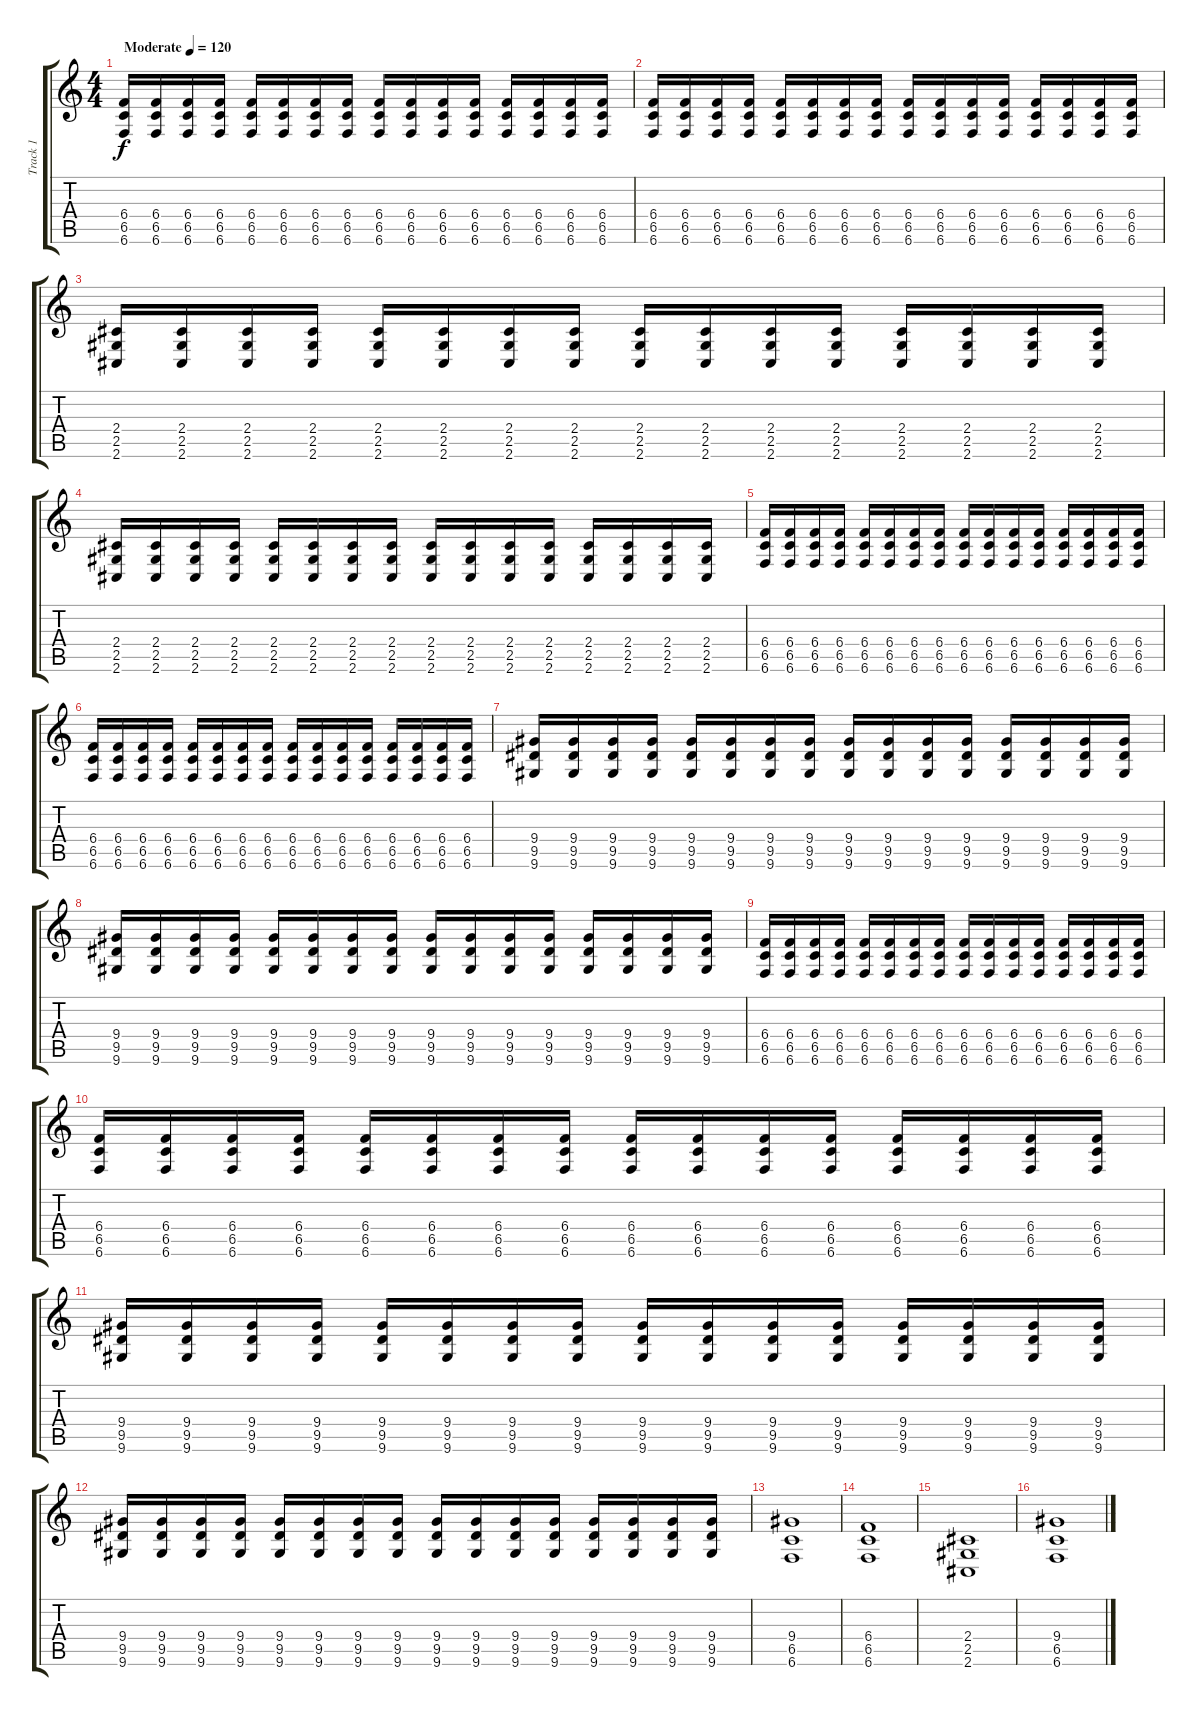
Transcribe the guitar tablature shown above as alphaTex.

\track ("Track 1" "Track 1") {instrument distortionguitar}
\staff {score tabs}
\tuning (Db4 Ab3 E3 B2 Gb2 B1) {hide}
\ts (4 4)
\tempo (120 "Moderate")
\clef g2
\ks c
(6.4 6.5 6.6).16{dy f instrument distortionguitar} (6.4 6.5 6.6).16 (6.4 6.5 6.6).16 (6.4 6.5 6.6).16 (6.4 6.5 6.6).16 (6.4 6.5 6.6).16 (6.4 6.5 6.6).16 (6.4 6.5 6.6).16 (6.4 6.5 6.6).16 (6.4 6.5 6.6).16 (6.4 6.5 6.6).16 (6.4 6.5 6.6).16 (6.4 6.5 6.6).16 (6.4 6.5 6.6).16 (6.4 6.5 6.6).16 (6.4 6.5 6.6).16 |
(6.4 6.5 6.6).16 (6.4 6.5 6.6).16 (6.4 6.5 6.6).16 (6.4 6.5 6.6).16 (6.4 6.5 6.6).16 (6.4 6.5 6.6).16 (6.4 6.5 6.6).16 (6.4 6.5 6.6).16 (6.4 6.5 6.6).16 (6.4 6.5 6.6).16 (6.4 6.5 6.6).16 (6.4 6.5 6.6).16 (6.4 6.5 6.6).16 (6.4 6.5 6.6).16 (6.4 6.5 6.6).16 (6.4 6.5 6.6).16 |
(2.4 2.5 2.6).16 (2.4 2.5 2.6).16 (2.4 2.5 2.6).16 (2.4 2.5 2.6).16 (2.4 2.5 2.6).16 (2.4 2.5 2.6).16 (2.4 2.5 2.6).16 (2.4 2.5 2.6).16 (2.4 2.5 2.6).16 (2.4 2.5 2.6).16 (2.4 2.5 2.6).16 (2.4 2.5 2.6).16 (2.4 2.5 2.6).16 (2.4 2.5 2.6).16 (2.4 2.5 2.6).16 (2.4 2.5 2.6).16 |
(2.4 2.5 2.6).16 (2.4 2.5 2.6).16 (2.4 2.5 2.6).16 (2.4 2.5 2.6).16 (2.4 2.5 2.6).16 (2.4 2.5 2.6).16 (2.4 2.5 2.6).16 (2.4 2.5 2.6).16 (2.4 2.5 2.6).16 (2.4 2.5 2.6).16 (2.4 2.5 2.6).16 (2.4 2.5 2.6).16 (2.4 2.5 2.6).16 (2.4 2.5 2.6).16 (2.4 2.5 2.6).16 (2.4 2.5 2.6).16 |
(6.4 6.5 6.6).16 (6.4 6.5 6.6).16 (6.4 6.5 6.6).16 (6.4 6.5 6.6).16 (6.4 6.5 6.6).16 (6.4 6.5 6.6).16 (6.4 6.5 6.6).16 (6.4 6.5 6.6).16 (6.4 6.5 6.6).16 (6.4 6.5 6.6).16 (6.4 6.5 6.6).16 (6.4 6.5 6.6).16 (6.4 6.5 6.6).16 (6.4 6.5 6.6).16 (6.4 6.5 6.6).16 (6.4 6.5 6.6).16 |
(6.4 6.5 6.6).16 (6.4 6.5 6.6).16 (6.4 6.5 6.6).16 (6.4 6.5 6.6).16 (6.4 6.5 6.6).16 (6.4 6.5 6.6).16 (6.4 6.5 6.6).16 (6.4 6.5 6.6).16 (6.4 6.5 6.6).16 (6.4 6.5 6.6).16 (6.4 6.5 6.6).16 (6.4 6.5 6.6).16 (6.4 6.5 6.6).16 (6.4 6.5 6.6).16 (6.4 6.5 6.6).16 (6.4 6.5 6.6).16 |
(9.4 9.5 9.6).16 (9.4 9.5 9.6).16 (9.4 9.5 9.6).16 (9.4 9.5 9.6).16 (9.4 9.5 9.6).16 (9.4 9.5 9.6).16 (9.4 9.5 9.6).16 (9.4 9.5 9.6).16 (9.4 9.5 9.6).16 (9.4 9.5 9.6).16 (9.4 9.5 9.6).16 (9.4 9.5 9.6).16 (9.4 9.5 9.6).16 (9.4 9.5 9.6).16 (9.4 9.5 9.6).16 (9.4 9.5 9.6).16 |
(9.4 9.5 9.6).16 (9.4 9.5 9.6).16 (9.4 9.5 9.6).16 (9.4 9.5 9.6).16 (9.4 9.5 9.6).16 (9.4 9.5 9.6).16 (9.4 9.5 9.6).16 (9.4 9.5 9.6).16 (9.4 9.5 9.6).16 (9.4 9.5 9.6).16 (9.4 9.5 9.6).16 (9.4 9.5 9.6).16 (9.4 9.5 9.6).16 (9.4 9.5 9.6).16 (9.4 9.5 9.6).16 (9.4 9.5 9.6).16 |
(6.4 6.5 6.6).16 (6.4 6.5 6.6).16 (6.4 6.5 6.6).16 (6.4 6.5 6.6).16 (6.4 6.5 6.6).16 (6.4 6.5 6.6).16 (6.4 6.5 6.6).16 (6.4 6.5 6.6).16 (6.4 6.5 6.6).16 (6.4 6.5 6.6).16 (6.4 6.5 6.6).16 (6.4 6.5 6.6).16 (6.4 6.5 6.6).16 (6.4 6.5 6.6).16 (6.4 6.5 6.6).16 (6.4 6.5 6.6).16 |
(6.4 6.5 6.6).16 (6.4 6.5 6.6).16 (6.4 6.5 6.6).16 (6.4 6.5 6.6).16 (6.4 6.5 6.6).16 (6.4 6.5 6.6).16 (6.4 6.5 6.6).16 (6.4 6.5 6.6).16 (6.4 6.5 6.6).16 (6.4 6.5 6.6).16 (6.4 6.5 6.6).16 (6.4 6.5 6.6).16 (6.4 6.5 6.6).16 (6.4 6.5 6.6).16 (6.4 6.5 6.6).16 (6.4 6.5 6.6).16 |
(9.4 9.5 9.6).16 (9.4 9.5 9.6).16 (9.4 9.5 9.6).16 (9.4 9.5 9.6).16 (9.4 9.5 9.6).16 (9.4 9.5 9.6).16 (9.4 9.5 9.6).16 (9.4 9.5 9.6).16 (9.4 9.5 9.6).16 (9.4 9.5 9.6).16 (9.4 9.5 9.6).16 (9.4 9.5 9.6).16 (9.4 9.5 9.6).16 (9.4 9.5 9.6).16 (9.4 9.5 9.6).16 (9.4 9.5 9.6).16 |
(9.4 9.5 9.6).16 (9.4 9.5 9.6).16 (9.4 9.5 9.6).16 (9.4 9.5 9.6).16 (9.4 9.5 9.6).16 (9.4 9.5 9.6).16 (9.4 9.5 9.6).16 (9.4 9.5 9.6).16 (9.4 9.5 9.6).16 (9.4 9.5 9.6).16 (9.4 9.5 9.6).16 (9.4 9.5 9.6).16 (9.4 9.5 9.6).16 (9.4 9.5 9.6).16 (9.4 9.5 9.6).16 (9.4 9.5 9.6).16 |
(9.4 6.5 6.6).1 |
(6.4 6.5 6.6).1 |
(2.4 2.5 2.6).1 |
(9.4 6.5 6.6).1
